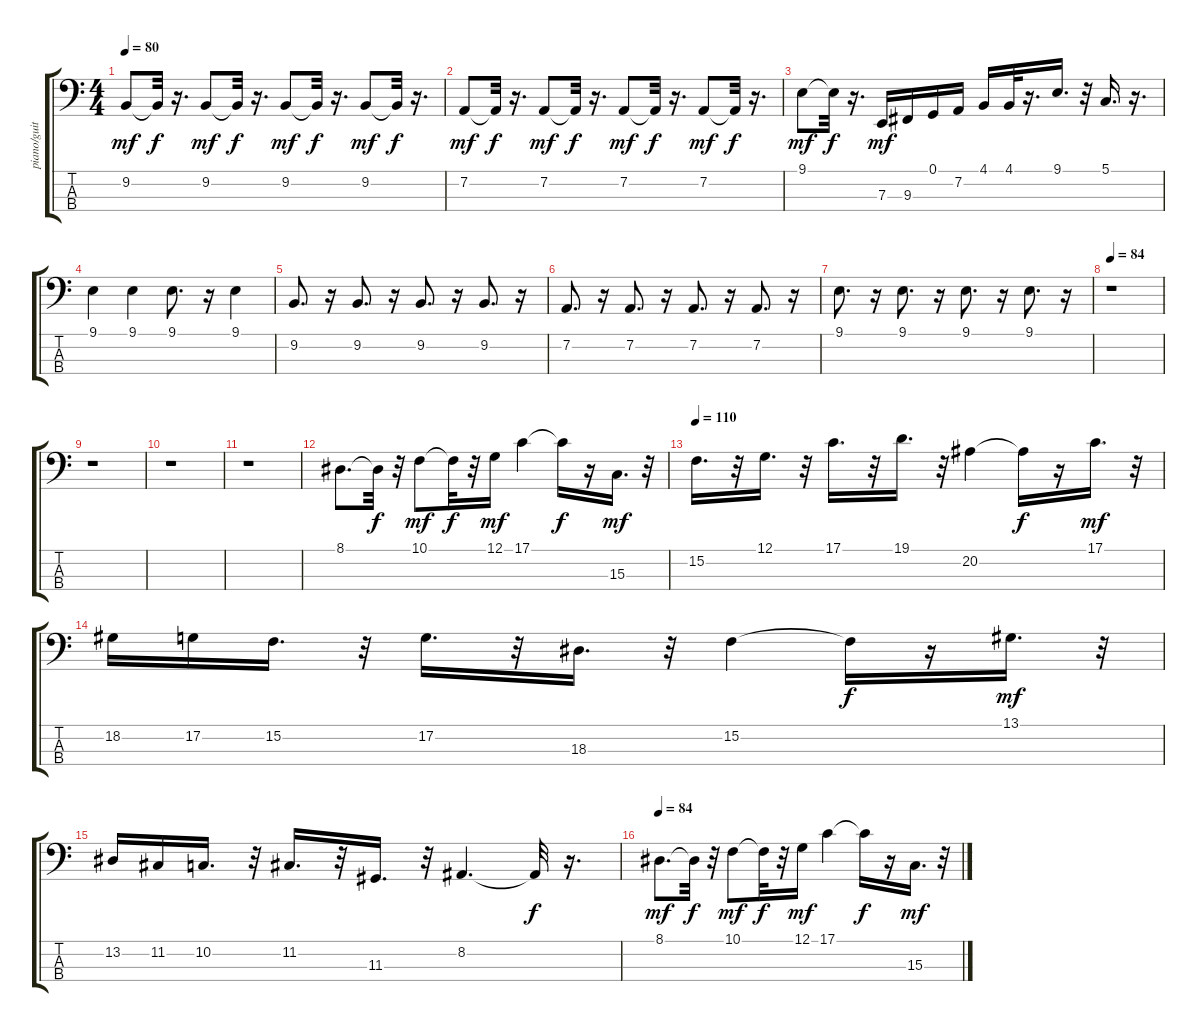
\track ("piano/guit/bass/syn " "piano/guit") {instrument brightacousticpiano}
\staff {score tabs}
\tuning (G2 D2 A1 E1) {hide}
\ts (4 4)
\tempo 80
\clef f4
\ks c
9.2.8{dy mf} 9.2{t}.32{dy f} r.16{d} 9.2.8{dy mf} 9.2{t}.32{dy f} r.16{d} 9.2.8{dy mf} 9.2{t}.32{dy f} r.16{d} 9.2.8{dy mf} 9.2{t}.32{dy f} r.16{d} |
7.2.8{dy mf} 7.2{t}.32{dy f} r.16{d} 7.2.8{dy mf} 7.2{t}.32{dy f} r.16{d} 7.2.8{dy mf} 7.2{t}.32{dy f} r.16{d} 7.2.8{dy mf} 7.2{t}.32{dy f} r.16{d} |
9.1.8{dy mf} 9.1{t}.32{dy f} r.16{d} 7.3.16{dy mf} 9.3.16 0.1.16 7.2.16 4.1.16 4.1.32 r.16{d} 9.1.16{d} r.32 5.1.16{d} r.16{d} |
9.1.4 9.1.4 9.1.8{d} r.16 9.1.4 |
9.2.8{d} r.16 9.2.8{d} r.16 9.2.8{d} r.16 9.2.8{d} r.16 |
7.2.8{d} r.16 7.2.8{d} r.16 7.2.8{d} r.16 7.2.8{d} r.16 |
9.1.8{d} r.16 9.1.8{d} r.16 9.1.8{d} r.16 9.1.8{d} r.16 |
\tempo 84
r.1 |
r.1 |
r.1 |
r.1 |
8.1.8{d volume 12 balance 16 instrument lead2sawtooth} 8.1{t}.32{dy f} r.32 10.1.8{dy mf volume 14} 10.1{t}.32{dy f} r.32 12.1.16{dy mf} 17.1.4 17.1{t}.16{dy f} r.16 15.3.16{d dy mf} r.32 |
\tempo 110
15.2.16{d} r.32 12.1.16{d} r.32 17.1.16{d} r.32 19.1.16{d} r.32 20.2.4 20.2{t}.16{dy f} r.16 17.1.16{d dy mf} r.32 |
18.2.16 17.2.16 15.2.16{d} r.32 17.2.16{d} r.32 18.3.16{d} r.32 15.2.4 15.2{t}.16{dy f} r.16 13.1.16{d dy mf} r.32 |
13.2.16 11.2.16 10.2.16{d} r.32 11.2.16{d} r.32 11.3.16{d} r.32 8.2.4{d} 8.2{t}.32{dy f} r.16{d} |
\tempo 84
8.1.8{d dy mf volume 12} 8.1{t}.32{dy f} r.32 10.1.8{dy mf volume 14} 10.1{t}.32{dy f} r.32 12.1.16{dy mf} 17.1.4 17.1{t}.16{dy f} r.16 15.3.16{d dy mf} r.32
